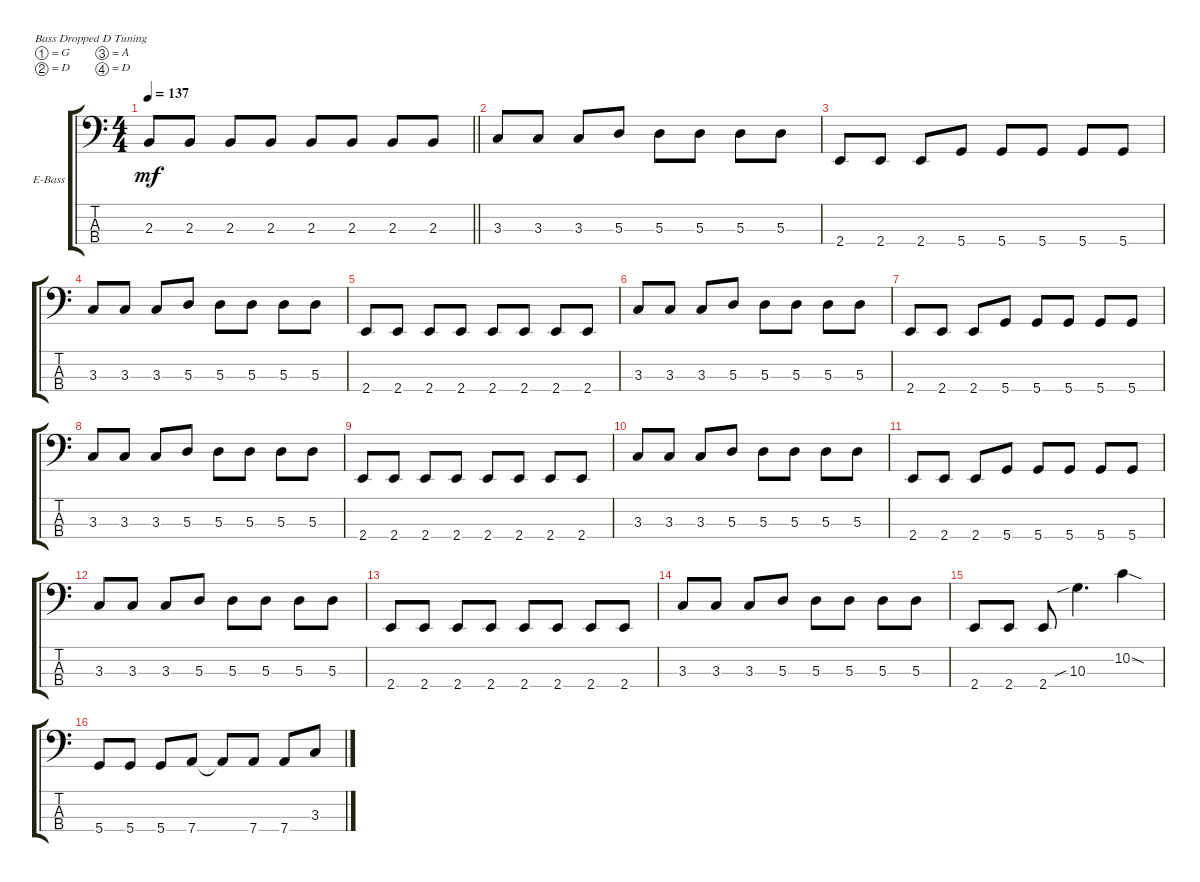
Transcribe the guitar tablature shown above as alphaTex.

\defaultSystemsLayout 4
\bracketExtendMode groupsimilarinstruments
\firstSystemTrackNameOrientation horizontal
\otherSystemsTrackNameOrientation horizontal
\track ("Electric Bass" "E-Bass") {instrument electricbassfinger}
\staff {score tabs}
\tuning (G2 D2 A1 D1)
\ts (4 4)
\tempo 137
\clef f4
\barLineRight lightlight
\ks c
2.3.8{dy mf} 2.3.8 2.3.8 2.3.8 2.3.8 2.3.8 2.3.8 2.3.8 |
3.3.8 3.3.8 3.3.8 5.3.8 5.3.8 5.3.8 5.3.8 5.3.8 |
2.4.8 2.4.8 2.4.8 5.4.8 5.4.8 5.4.8 5.4.8 5.4.8 |
3.3.8 3.3.8 3.3.8 5.3.8 5.3.8 5.3.8 5.3.8 5.3.8 |
2.4.8 2.4.8 2.4.8 2.4.8 2.4.8 2.4.8 2.4.8 2.4.8 |
3.3.8 3.3.8 3.3.8 5.3.8 5.3.8 5.3.8 5.3.8 5.3.8 |
2.4.8 2.4.8 2.4.8 5.4.8 5.4.8 5.4.8 5.4.8 5.4.8 |
3.3.8 3.3.8 3.3.8 5.3.8 5.3.8 5.3.8 5.3.8 5.3.8 |
2.4.8 2.4.8 2.4.8 2.4.8 2.4.8 2.4.8 2.4.8 2.4.8 |
3.3.8 3.3.8 3.3.8 5.3.8 5.3.8 5.3.8 5.3.8 5.3.8 |
2.4.8 2.4.8 2.4.8 5.4.8 5.4.8 5.4.8 5.4.8 5.4.8 |
3.3.8 3.3.8 3.3.8 5.3.8 5.3.8 5.3.8 5.3.8 5.3.8 |
2.4.8 2.4.8 2.4.8 2.4.8 2.4.8 2.4.8 2.4.8 2.4.8 |
3.3.8 3.3.8 3.3.8 5.3.8 5.3.8 5.3.8 5.3.8 5.3.8 |
2.4.8 2.4.8 2.4.8 10.3{sib}.4{d} 10.2{sod}.4 |
5.4.8 5.4.8 5.4.8 7.4.8 7.4{t}.8 7.4.8 7.4.8 3.3.8
